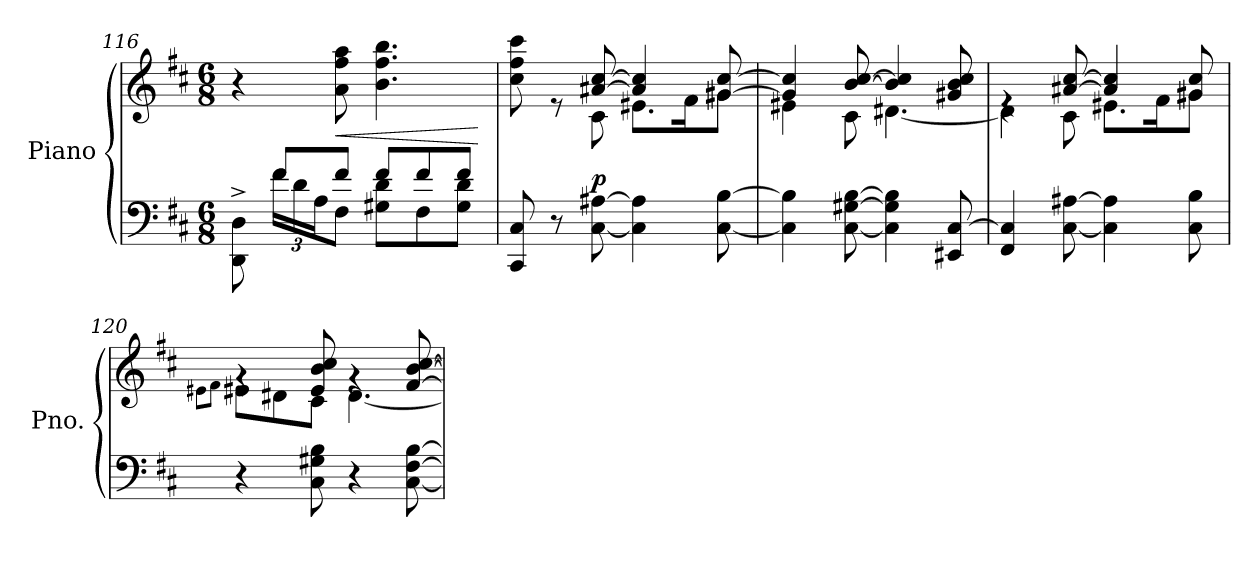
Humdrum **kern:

**kern	**kern	**dynam
*part1	*part1	*part1
*staff2	*staff1	*staff1/2
*I"Piano	*	*
*I'Pno.	*	*
!!LO:LB:g=z
*clefF4	*clefG2	*
*k[f#c#]	*k[f#c#]	*
*M6/8	*M6/8	*
=116	=116	=116
*^	*	*
8ryy	8DD\^ 8D\^	4r	.
*	*Xbrackettup	*	*
8f#/L	24f#\LL	.	.
.	24d\	.	.
.	24A\J	.	.
!	!	!	!LO:HP:b
8f#/J	8F#\J	8a\ 8ff#\ 8aa\	<
8f#/L	8G#X\ 8d\L	4.b\ 4.ff#\ 4.bb\	.
8f#/	8F#\	.	.
8f#/J	8G#\ 8d\J	.	.
*v	*v	*	*
.	.	[
=117	=117	=117
*	*^	*
8CC#/ 8C#/	8cc#\ 8ff#\ 8ccc#\	4rFyy	.
8r	8re	.	.
!	!	!	!LO:DY:a=2
[8C#\ [8A#X\	[8a#X/ [8cc#/	8c#\	p
4C#\] 4A#\]	4a#/] 4cc#/]	8.e#X\L	.
.	.	16f#\K	.
[8C#\ [8B\	[8g#X/ [8cc#/	8g#\J	.
=118	=118	=118	=118
4C#\] 4B\]	4g#/] 4cc#/]	4e#X\	.
[8C#\ [8G#X\ [8B\	[8b/ [8cc#/	8c#\	.
4C#\] 4G#\] 4B\]	4b/] 4cc#/]	[4.d#X\	.
8EE#X/ [8C#/	8g#X/ 8b/ 8cc#/	.	.
=119	=119	=119	=119
4FF#/ 4C#/]	4re	4d#\]	.
[8C#\ [8A#X\	[8a#X/ [8cc#/	8c#\	.
4C#\] 4A#\]	4a#/] 4cc#/]	8.e#X\L	.
.	.	16f#\K	.
8C#\ 8B\	8g#X/ 8cc#/	8g#\J	.
=120	=120	=120	=120
.	.	8qe#X\L	.
.	.	8qf#\J	.
4r	4rg	8e#\L	.
.	.	8d#X\	.
8C#\ 8G#X\ 8B\	8e#/ 8b/ 8cc#/	8c#\J	.
4r	4rg	[4.d#\	.
[8C#\ [8F#\ [8B\	[8f#/ [8b/ [8cc#/	.	.
*	*v	*v	*
=	=	=
*-	*-	*-
